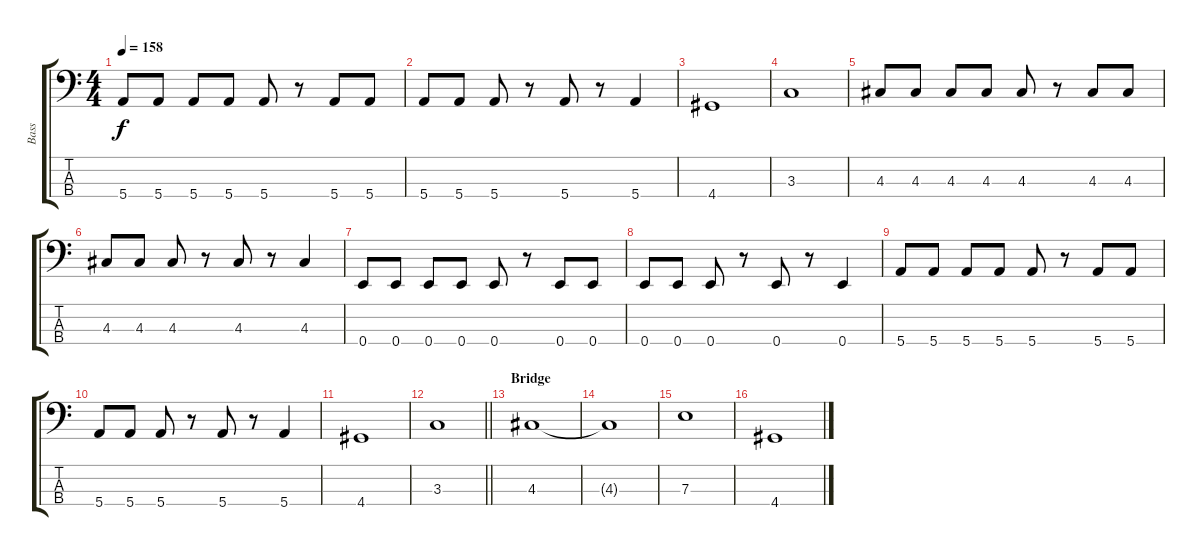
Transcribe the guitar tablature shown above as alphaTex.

\track ("Bass" "Bass") {instrument electricbassfinger}
\staff {score tabs}
\tuning (G2 D2 A1 E1) {hide}
\ts (4 4)
\tempo 158
\clef f4
\ks c
5.4.8{dy f} 5.4.8 5.4.8 5.4.8 5.4.8 r.8 5.4.8 5.4.8 |
5.4.8 5.4.8 5.4.8 r.8 5.4.8 r.8 5.4.4 |
4.4.1 |
3.3.1 |
4.3.8 4.3.8 4.3.8 4.3.8 4.3.8 r.8 4.3.8 4.3.8 |
4.3.8 4.3.8 4.3.8 r.8 4.3.8 r.8 4.3.4 |
0.4.8 0.4.8 0.4.8 0.4.8 0.4.8 r.8 0.4.8 0.4.8 |
0.4.8 0.4.8 0.4.8 r.8 0.4.8 r.8 0.4.4 |
5.4.8 5.4.8 5.4.8 5.4.8 5.4.8 r.8 5.4.8 5.4.8 |
5.4.8 5.4.8 5.4.8 r.8 5.4.8 r.8 5.4.4 |
4.4.1 |
\barLineRight lightlight
3.3.1 |
\section ("" "Bridge")
4.3.1 |
4.3{t}.1 |
7.3.1 |
4.4.1
